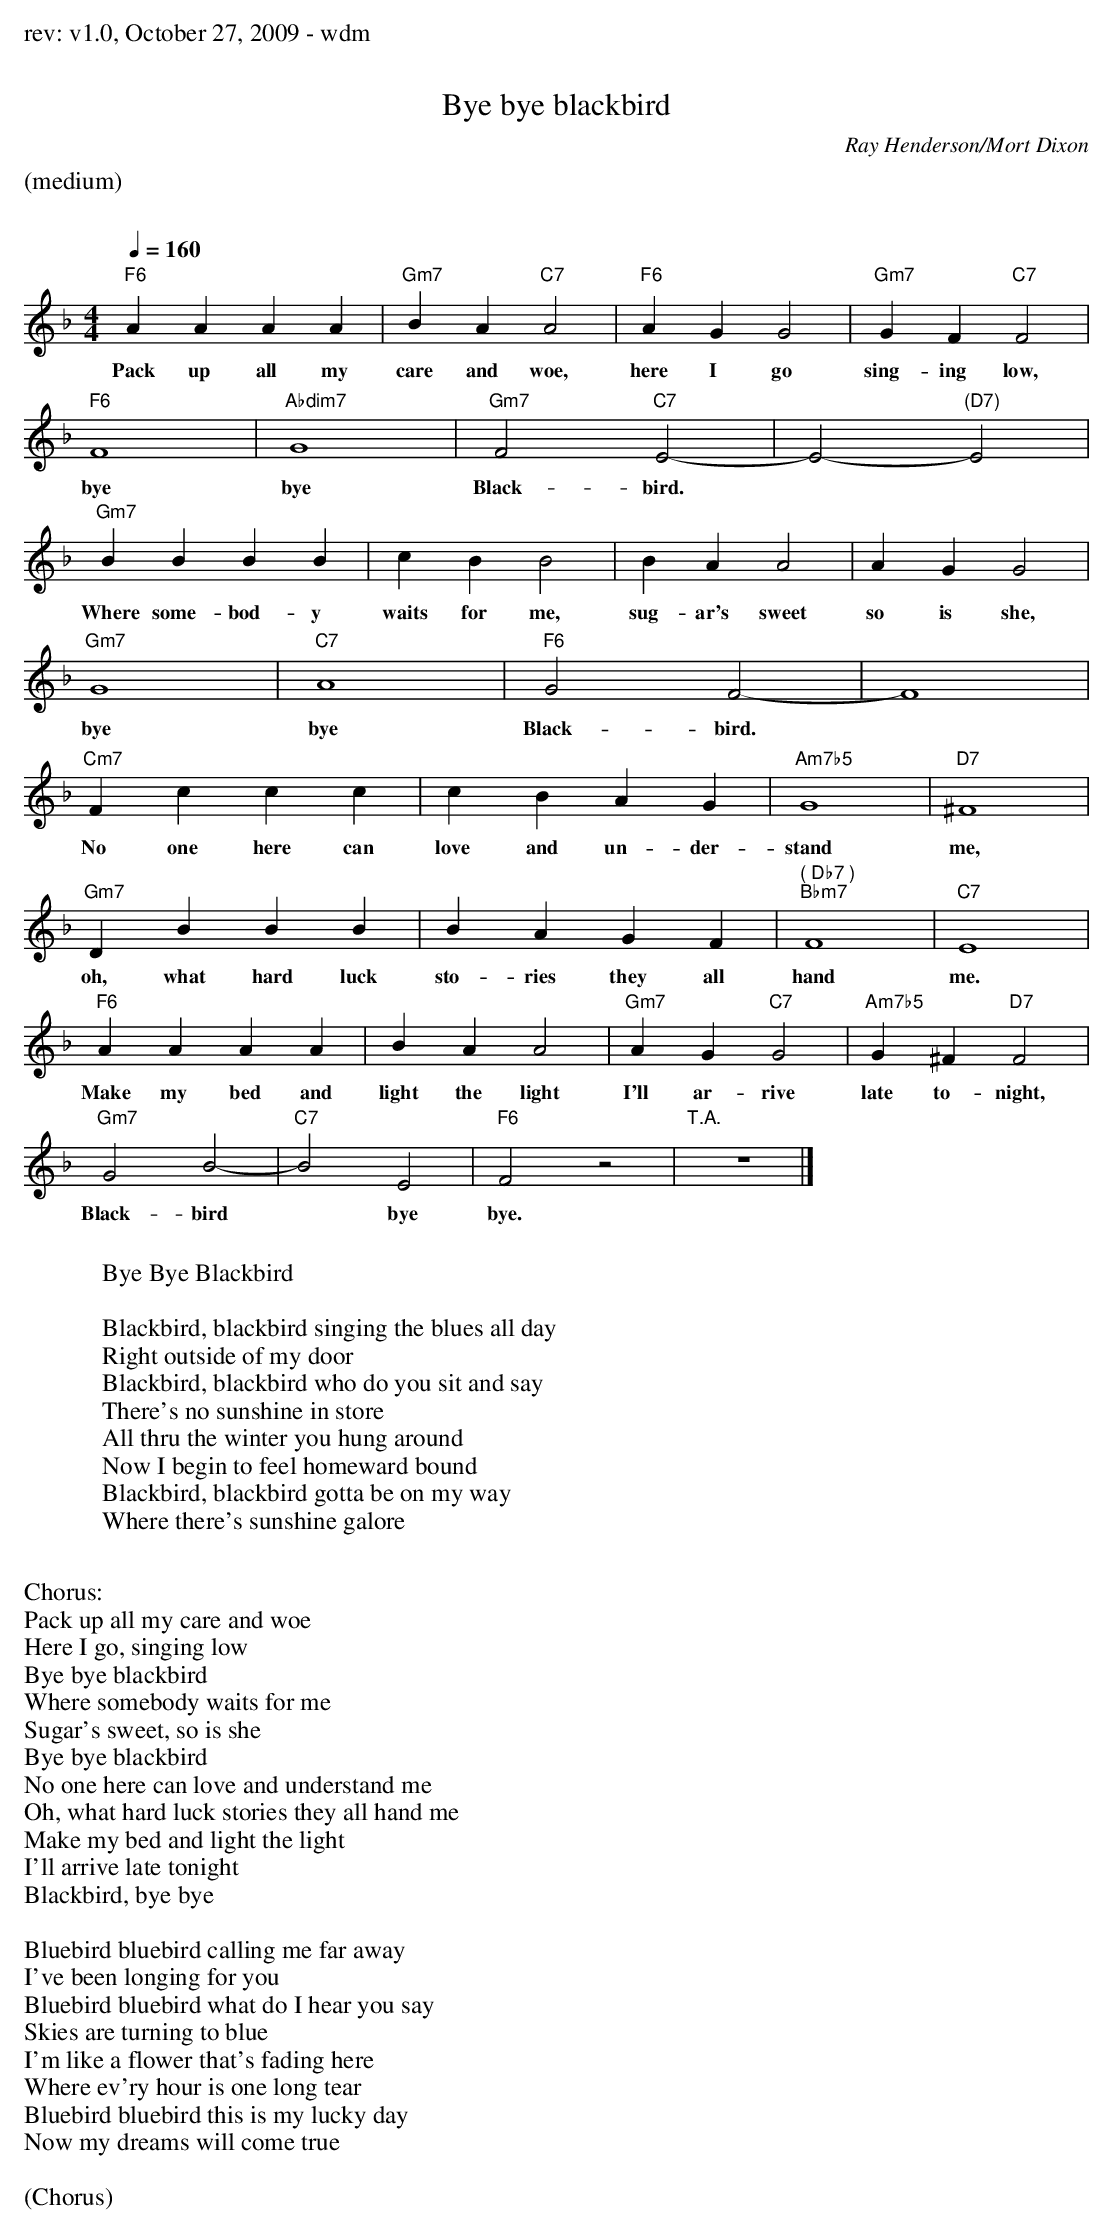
X:1
T:Bye bye blackbird
M:4/4
L:1/4
C:Ray Henderson/Mort Dixon
Q:1/4=160
K:F
%%text (medium)
%%vskip 20
"F6"AAAA | "Gm7"BA "C7"A2 | "F6"AG G2 | "Gm7"GF "C7"F2 |
w:Pack up all my care and woe, here I go sing-ing low,
"F6"F4 | "Abdim7"G4 | "Gm7"F2 "C7"E2- | E2- "(D7)"E2 |
w:bye bye Black-bird. *
"Gm7"BBBB | cBB2 | BAA2 | AGG2 |
w:Where some-bod-y waits for me, sug-ar's sweet so is she,
"Gm7"G4 | "C7"A4 | "F6"G2F2- | F4 |
w:bye bye Black-bird. *
"Cm7"Fccc | cBAG | "Am7b5"G4 | "D7"^F4 |
w:No one here can love and un-der-stand me,
"Gm7"DBBB | BAGF | "( Db7 )" "Bbm7"F4 | "C7"E4 |
w:oh, what hard luck sto-ries they all hand me.
"F6"AAAA | BAA2 | "Gm7"AG "C7"G2 | "Am7b5"G^F "D7"F2 |
w:Make my bed and light the light I'll ar-rive late to-night,
"Gm7"G2 B2- | "C7"B2E2 | "F6"F2z2 | "T.A."z4 |]
w:Black-bird * bye bye.
W:
W:Bye Bye Blackbird
W:
W:Blackbird, blackbird singing the blues all day
W:Right outside of my door
W:Blackbird, blackbird who do you sit and say
W:There's no sunshine in store
W:All thru the winter you hung around
W:Now I begin to feel homeward bound
W:Blackbird, blackbird gotta be on my way
W:Where there's sunshine galore
W:
W:Chorus:
W:Pack up all my care and woe
W:Here I go, singing low
W: Bye bye blackbird
W:Where somebody waits for me
W:Sugar's sweet, so is she
W: Bye bye blackbird
W:No one here can love and understand me
W:Oh, what hard luck stories they all hand me
W:Make my bed and light the light
W:I'll arrive late tonight
W: Blackbird, bye bye
W:
W:Bluebird bluebird calling me far away
W:I've been longing for you
W:Bluebird bluebird what do I hear you say
W:Skies are turning to blue
W:I'm like a flower that's fading here
W:Where ev'ry hour is one long tear
W:Bluebird bluebird this is my lucky day
W:Now my dreams will come true
W:
W:(Chorus)
